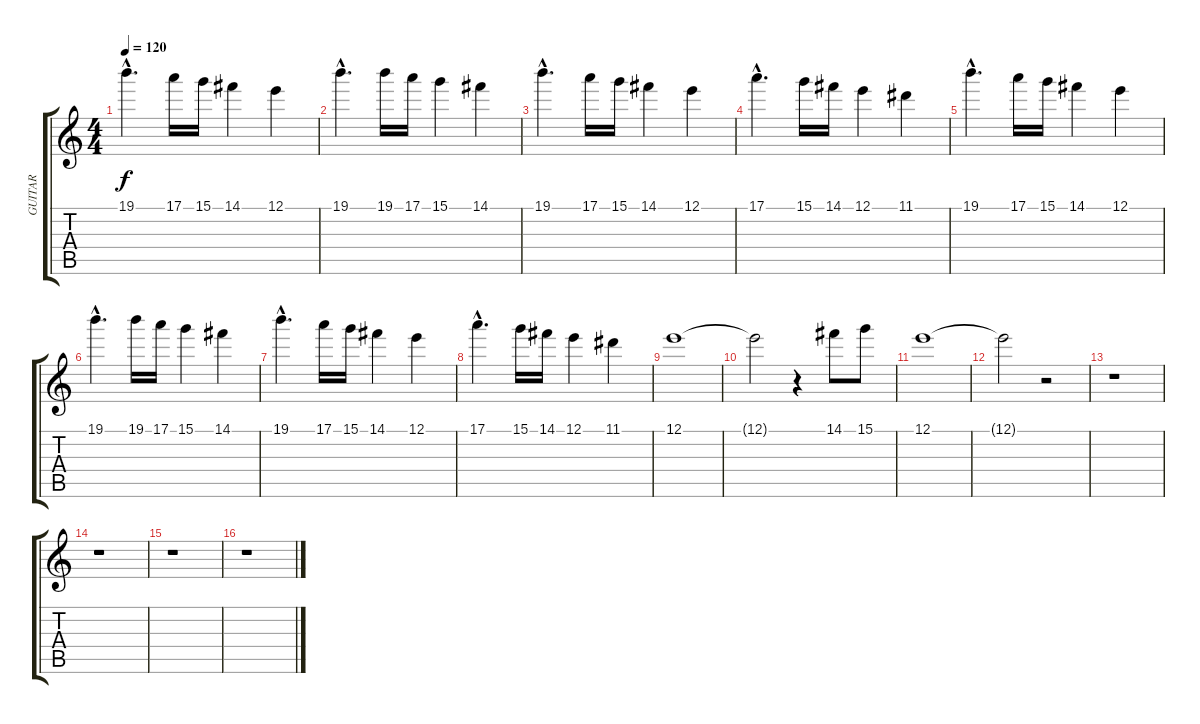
\track (" GUITAR" " GUITAR") {instrument distortionguitar}
\staff {score tabs}
\tuning (E4 B3 G3 D3 A2 E2) {hide}
\ts (4 4)
\tempo 120
\clef g2
\ks c
19.1{hac}.4{d dy f} 17.1.16 15.1.16 14.1.4 12.1.4 |
19.1{hac}.4{d} 19.1.16 17.1.16 15.1.4 14.1.4 |
19.1{hac}.4{d} 17.1.16 15.1.16 14.1.4 12.1.4 |
17.1{hac}.4{d} 15.1.16 14.1.16 12.1.4 11.1.4 |
19.1{hac}.4{d} 17.1.16 15.1.16 14.1.4 12.1.4 |
19.1{hac}.4{d} 19.1.16 17.1.16 15.1.4 14.1.4 |
19.1{hac}.4{d} 17.1.16 15.1.16 14.1.4 12.1.4 |
17.1{hac}.4{d} 15.1.16 14.1.16 12.1.4 11.1.4 |
12.1.1 |
12.1{t}.2 r.4 14.1.8 15.1.8 |
12.1.1 |
12.1{t}.2 r.2 |
r.1 |
r.1 |
r.1 |
r.1
